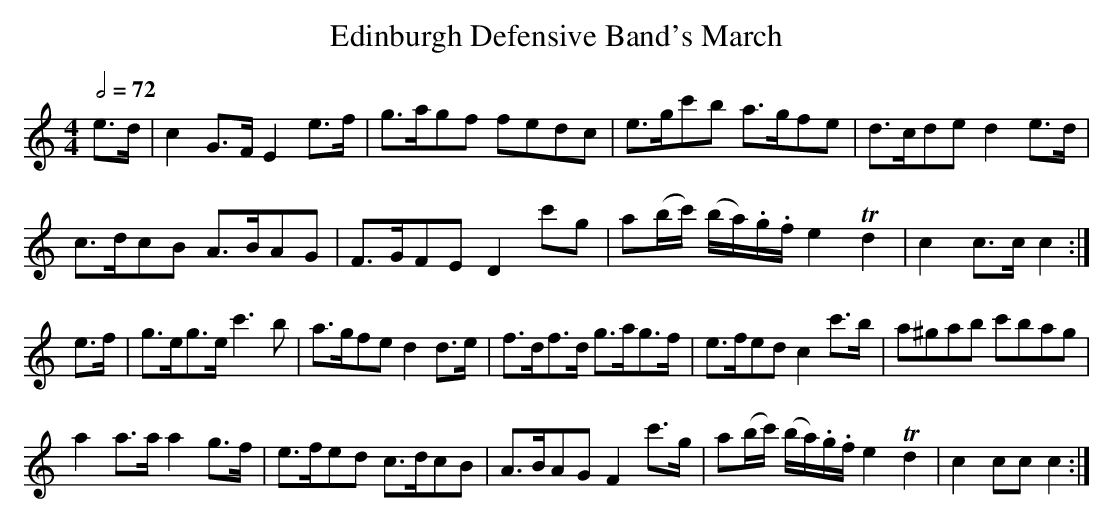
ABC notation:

X:1
T:Edinburgh Defensive Band's March
M:4/4
L:1/8
Q:1/2=72
K:C
e>d|c2G>F E2e>f|g>agf fedc |e>gc'b                a>gfe|d>cde d2e>d|
    c>dcB A>BAG|F>GFE D2c'g|a(b/c'/) (b/a/).g/.f/ e2Td2|c2c>c c2  :|
e>f|g>eg>e c'3b |a>gfe d2d>e|f>df>d g>ag>f|e>fed                 c2c'>b|a^gab c'bag|
    a2a>a  a2g>f|e>fed c>dcB|A>BAG  F2c'>g|a(b/c'/) (b/a/).g/.f/ e2Td2 |c2cc  c2  :|
